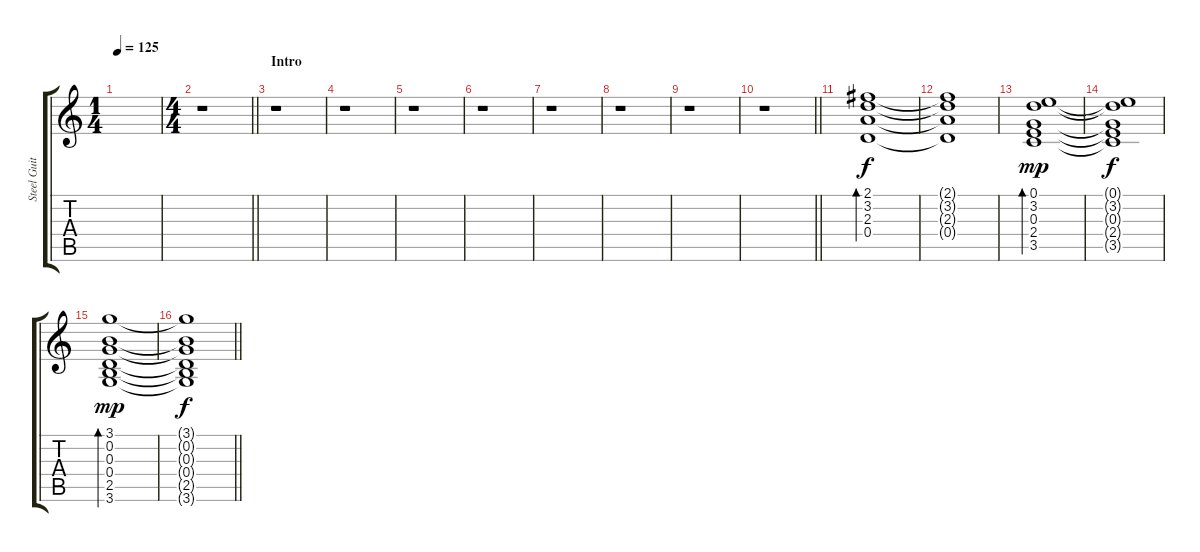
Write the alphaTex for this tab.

\track ("Steel Guitar" "Steel Guit") {instrument acousticguitarsteel}
\staff {score tabs}
\tuning (E4 B3 G3 D3 A2 E2) {hide}
\ts (1 4)
\tempo 125
\clef g2
\ks c
|
\ts (4 4)
\barLineRight lightlight
r.1 |
\section ("" "Intro")
r.1 |
r.1 |
r.1 |
r.1 |
r.1 |
r.1 |
r.1 |
\barLineRight lightlight
r.1 |
(2.1 3.2 2.3 0.4).1{bd 480} |
(2.1{t} 3.2{t} 2.3{t} 0.4{t}).1{dy f} |
(0.1 3.2 0.3 2.4 3.5).1{bd 480 dy mp} |
(0.1{t} 3.2{t} 0.3{t} 2.4{t} 3.5{t}).1{dy f} |
(3.1 0.2 0.3 0.4 2.5 3.6).1{bd 480 dy mp} |
\barLineRight lightlight
(3.1{t} 0.2{t} 0.3{t} 0.4{t} 2.5{t} 3.6{t}).1{dy f}
